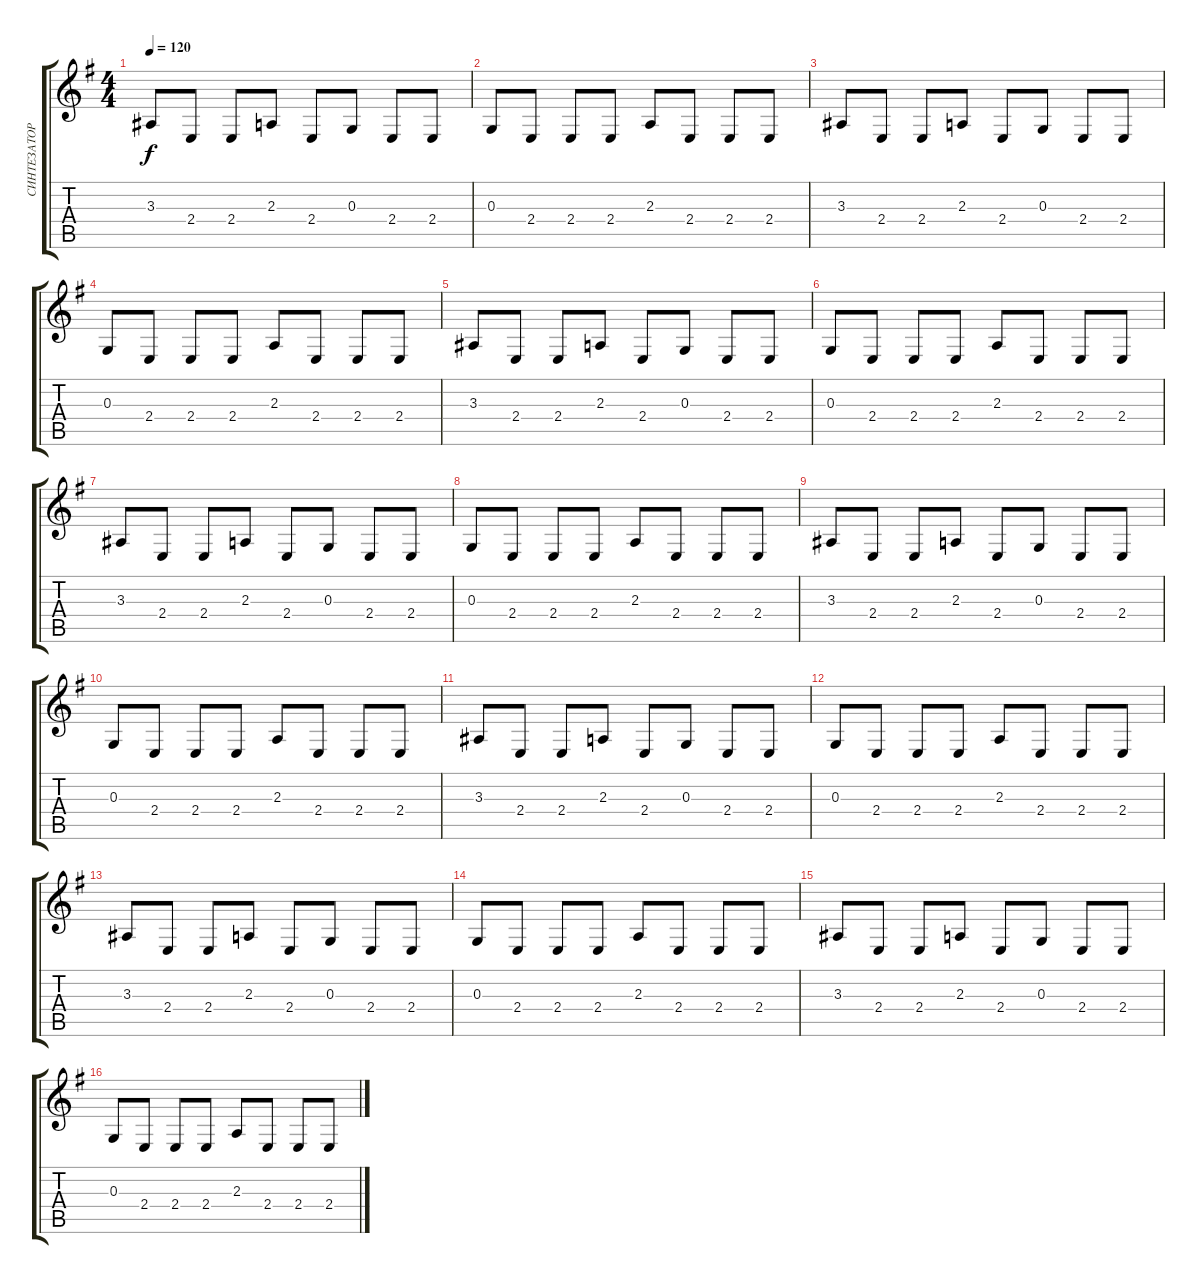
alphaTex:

\track ("СИНТЕЗАТОР" "СИНТЕЗАТОР") {instrument synthbrass1}
\staff {score tabs}
\tuning (E4 B3 G3 D3 A2 E2) {hide}
\ts (4 4)
\tempo 120
\clef g2
\ks g
3.3.8{dy f} 2.4.8 2.4.8 2.3.8 2.4.8 0.3.8 2.4.8 2.4.8 |
0.3.8 2.4.8 2.4.8 2.4.8 2.3.8 2.4.8 2.4.8 2.4.8 |
3.3.8 2.4.8 2.4.8 2.3.8 2.4.8 0.3.8 2.4.8 2.4.8 |
0.3.8 2.4.8 2.4.8 2.4.8 2.3.8 2.4.8 2.4.8 2.4.8 |
3.3.8 2.4.8 2.4.8 2.3.8 2.4.8 0.3.8 2.4.8 2.4.8 |
0.3.8 2.4.8 2.4.8 2.4.8 2.3.8 2.4.8 2.4.8 2.4.8 |
3.3.8 2.4.8 2.4.8 2.3.8 2.4.8 0.3.8 2.4.8 2.4.8 |
0.3.8 2.4.8 2.4.8 2.4.8 2.3.8 2.4.8 2.4.8 2.4.8 |
3.3.8 2.4.8 2.4.8 2.3.8 2.4.8 0.3.8 2.4.8 2.4.8 |
0.3.8{volume 6} 2.4.8 2.4.8 2.4.8 2.3.8 2.4.8 2.4.8 2.4.8 |
3.3.8 2.4.8 2.4.8 2.3.8 2.4.8 0.3.8 2.4.8 2.4.8 |
0.3.8 2.4.8 2.4.8 2.4.8 2.3.8 2.4.8 2.4.8 2.4.8 |
3.3.8 2.4.8 2.4.8 2.3.8 2.4.8 0.3.8 2.4.8 2.4.8 |
0.3.8{volume 6} 2.4.8 2.4.8 2.4.8 2.3.8 2.4.8 2.4.8 2.4.8 |
3.3.8 2.4.8 2.4.8 2.3.8 2.4.8 0.3.8 2.4.8 2.4.8 |
0.3.8 2.4.8 2.4.8 2.4.8 2.3.8 2.4.8 2.4.8 2.4.8
